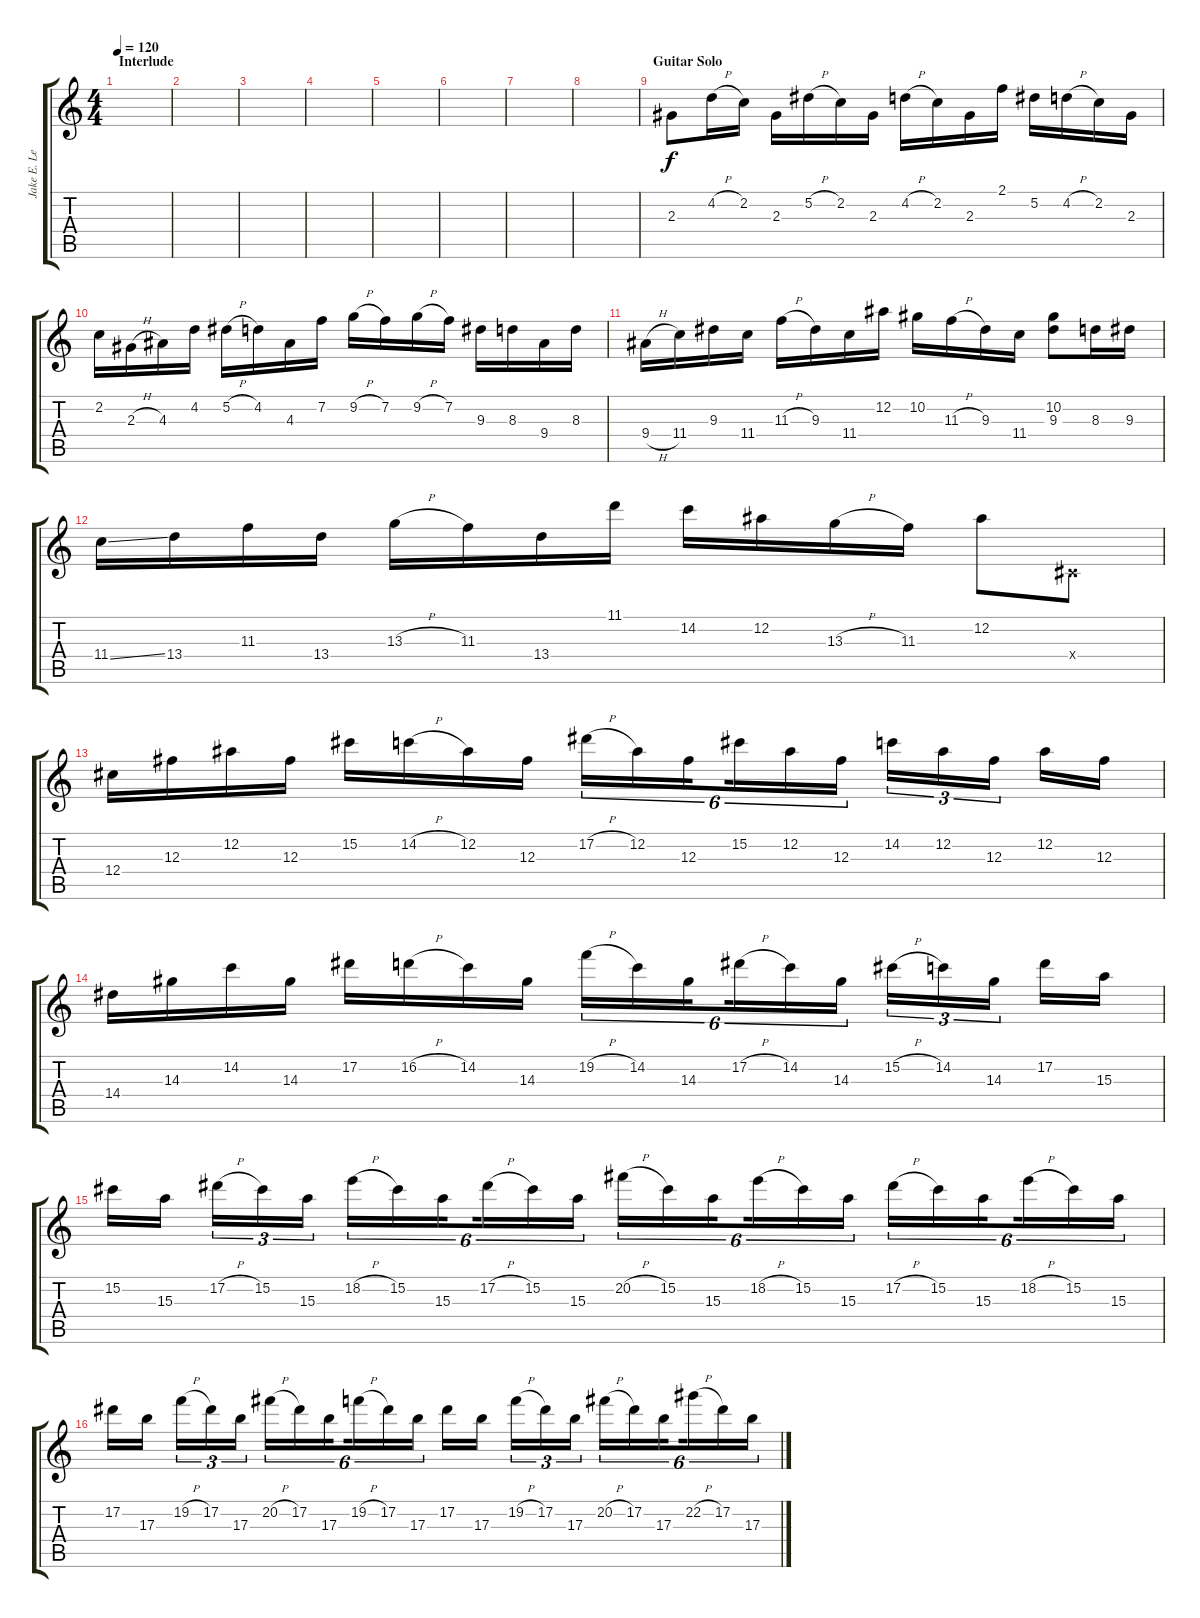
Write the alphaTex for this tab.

\track ("Jake E. Lee (Lead Guitar)" "Jake E. Le") {instrument distortionguitar}
\staff {score tabs}
\tuning (Eb4 Bb3 Gb3 Db3 Ab2 Eb2) {hide}
\ts (4 4)
\section ("" "Interlude")
\tempo 120
\clef g2
\ks c
|
|
|
|
|
|
|
|
\section ("" "Guitar Solo")
2.3.8 4.2{h}.16 2.2.16 2.3.16 5.2{h}.16 2.2.16 2.3.16 4.2{h}.16 2.2.16 2.3.16 2.1.16 5.2.16 4.2{h}.16 2.2.16 2.3.16 |
2.2.16 2.3{h}.16 4.3.16 4.2.16 5.2{h}.16 4.2.16 4.3.16 7.2.16 9.2{h}.16 7.2.16 9.2{h}.16 7.2.16 9.3.16 8.3.16 9.4.16 8.3.16 |
9.4{h}.16 11.4.16 9.3.16 11.4.16 11.3{h}.16 9.3.16 11.4.16 12.2.16 10.2.16 11.3{h}.16 9.3.16 11.4.16 (10.2 9.3).8 8.3.16 9.3.16 |
11.4{ss}.16 13.4.16 11.3.16 13.4.16 13.3{h}.16 11.3.16 13.4.16 11.1.16 14.2.16 12.2.16 13.3{h}.16 11.3.16 12.2.8 0.4{x}.8 |
12.4.16 12.3.16 12.2.16 12.3.16 15.2.16 14.2{h}.16 12.2.16 12.3.16 17.2{h}.16{tu (6 4)} 12.2.16{tu (6 4)} 12.3.16{tu (6 4) beam splitsecondary} 15.2.16{tu (6 4)} 12.2.16{tu (6 4)} 12.3.16{tu (6 4)} 14.2.16{tu (3 2)} 12.2.16{tu (3 2)} 12.3.16{tu (3 2) beam splitsecondary} 12.2.16 12.3.16 |
14.4.16 14.3.16 14.2.16 14.3.16 17.2.16 16.2{h}.16 14.2.16 14.3.16 19.2{h}.16{tu (6 4)} 14.2.16{tu (6 4)} 14.3.16{tu (6 4) beam splitsecondary} 17.2{h}.16{tu (6 4)} 14.2.16{tu (6 4)} 14.3.16{tu (6 4)} 15.2{h}.16{tu (3 2)} 14.2.16{tu (3 2)} 14.3.16{tu (3 2) beam splitsecondary} 17.2.16 15.3.16 |
15.2.16 15.3.16{beam splitsecondary} 17.2{h}.16{tu (3 2)} 15.2.16{tu (3 2)} 15.3.16{tu (3 2)} 18.2{h}.16{tu (6 4)} 15.2.16{tu (6 4)} 15.3.16{tu (6 4) beam splitsecondary} 17.2{h}.16{tu (6 4)} 15.2.16{tu (6 4)} 15.3.16{tu (6 4)} 20.2{h}.16{tu (6 4)} 15.2.16{tu (6 4)} 15.3.16{tu (6 4) beam splitsecondary} 18.2{h}.16{tu (6 4)} 15.2.16{tu (6 4)} 15.3.16{tu (6 4)} 17.2{h}.16{tu (6 4)} 15.2.16{tu (6 4)} 15.3.16{tu (6 4) beam splitsecondary} 18.2{h}.16{tu (6 4)} 15.2.16{tu (6 4)} 15.3.16{tu (6 4)} |
17.2.16 17.3.16{beam splitsecondary} 19.2{h}.16{tu (3 2)} 17.2.16{tu (3 2)} 17.3.16{tu (3 2)} 20.2{h}.16{tu (6 4)} 17.2.16{tu (6 4)} 17.3.16{tu (6 4) beam splitsecondary} 19.2{h}.16{tu (6 4)} 17.2.16{tu (6 4)} 17.3.16{tu (6 4)} 17.2.16 17.3.16{beam splitsecondary} 19.2{h}.16{tu (3 2)} 17.2.16{tu (3 2)} 17.3.16{tu (3 2)} 20.2{h}.16{tu (6 4)} 17.2.16{tu (6 4)} 17.3.16{tu (6 4) beam splitsecondary} 22.2{h}.16{tu (6 4)} 17.2.16{tu (6 4)} 17.3.16{tu (6 4)}
